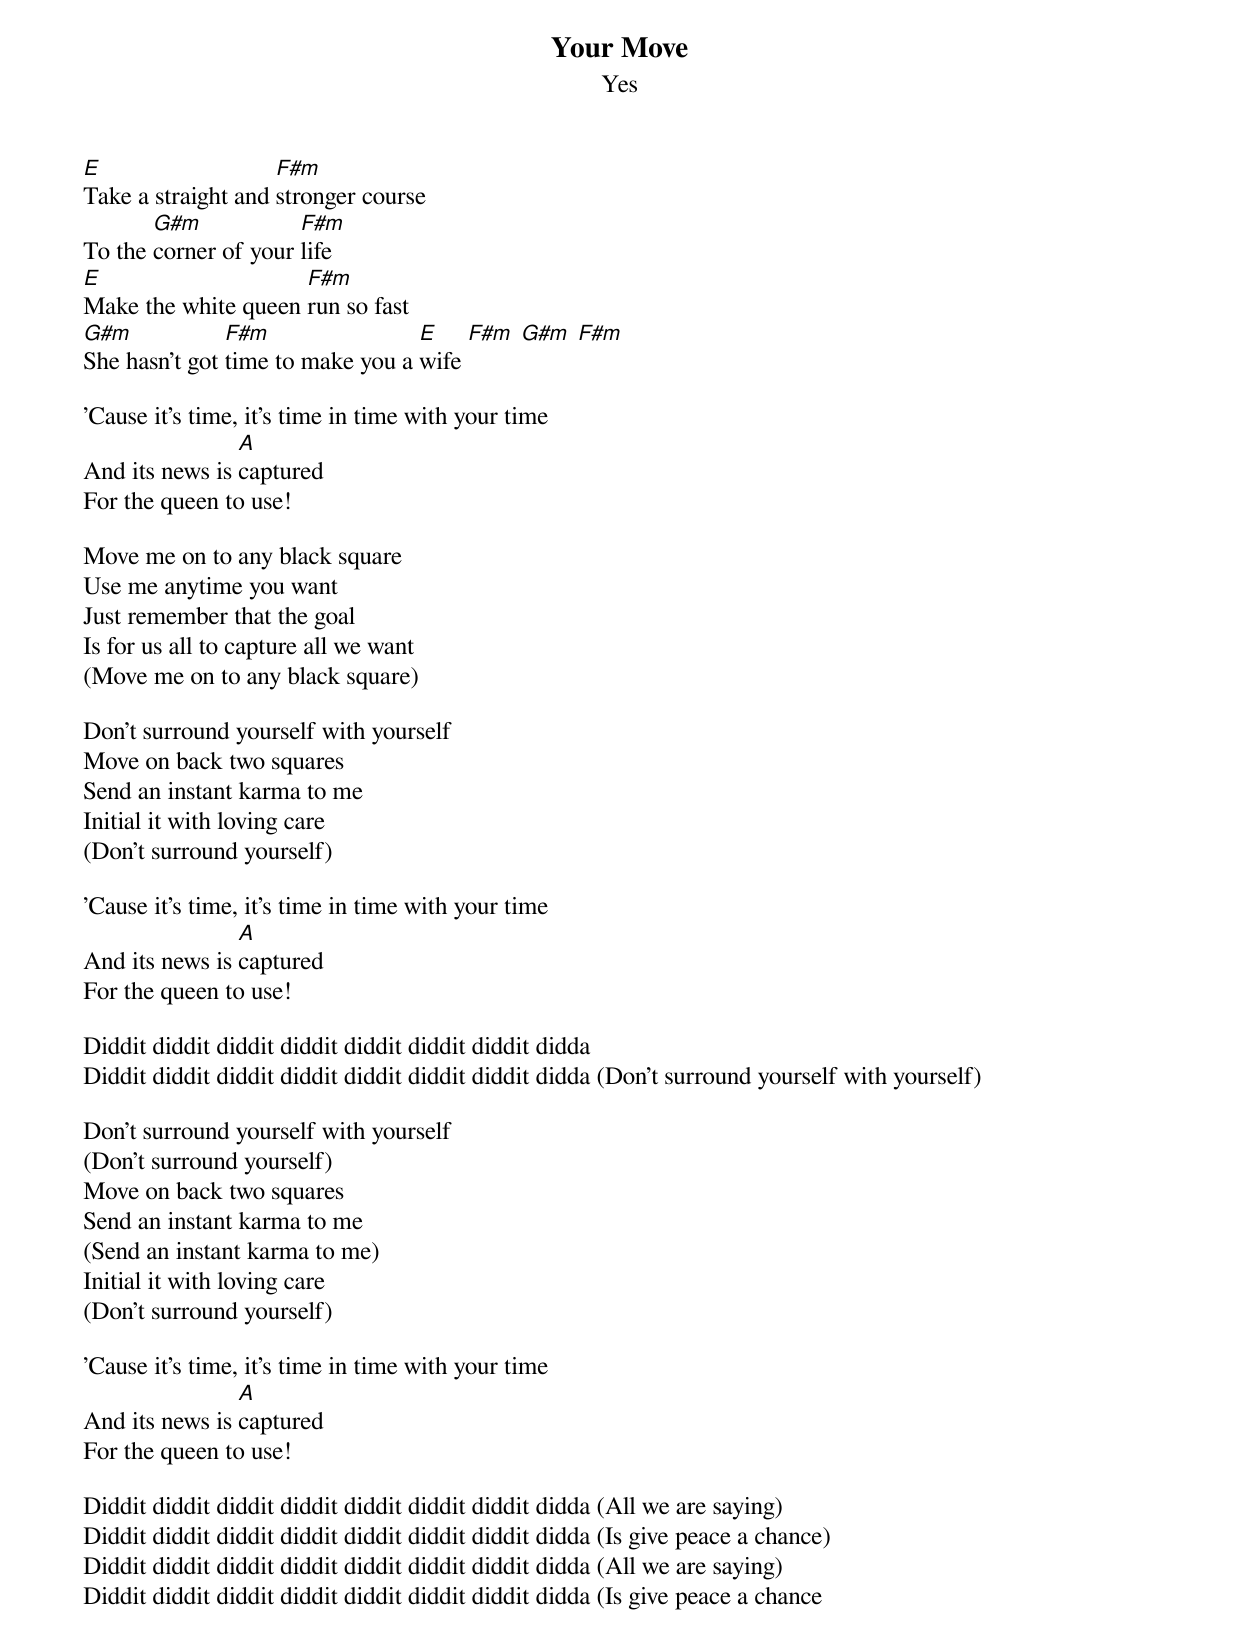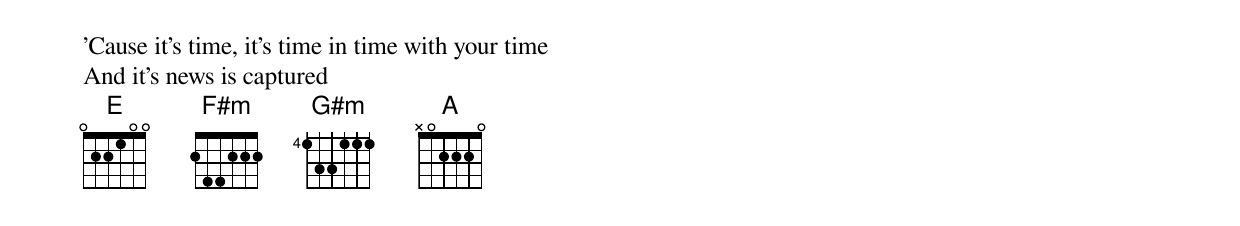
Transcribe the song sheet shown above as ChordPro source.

{title:Your Move}
{subtitle:Yes}
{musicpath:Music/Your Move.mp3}
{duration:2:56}
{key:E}

[E]Take a straight and [F#m]stronger course
To the [G#m]corner of your [F#m]life
[E]Make the white queen [F#m]run so fast
[G#m]She hasn't got [F#m]time to make you a [E]wife [F#m] [G#m] [F#m]

'Cause it's time, it's time in time with your time
And its news is [A]captured
For the queen to use!

Move me on to any black square
Use me anytime you want
Just remember that the goal
Is for us all to capture all we want
(Move me on to any black square)

Don't surround yourself with yourself
Move on back two squares
Send an instant karma to me
Initial it with loving care
(Don't surround yourself)

'Cause it's time, it's time in time with your time
And its news is [A]captured
For the queen to use!

Diddit diddit diddit diddit diddit diddit diddit didda
Diddit diddit diddit diddit diddit diddit diddit didda (Don't surround yourself with yourself)

Don't surround yourself with yourself
(Don't surround yourself)
Move on back two squares
Send an instant karma to me
(Send an instant karma to me)
Initial it with loving care
(Don't surround yourself)

'Cause it's time, it's time in time with your time
And its news is [A]captured
For the queen to use!

Diddit diddit diddit diddit diddit diddit diddit didda (All we are saying)
Diddit diddit diddit diddit diddit diddit diddit didda (Is give peace a chance)
Diddit diddit diddit diddit diddit diddit diddit didda (All we are saying)
Diddit diddit diddit diddit diddit diddit diddit didda (Is give peace a chance

'Cause it's time, it's time in time with your time
And it's news is captured
